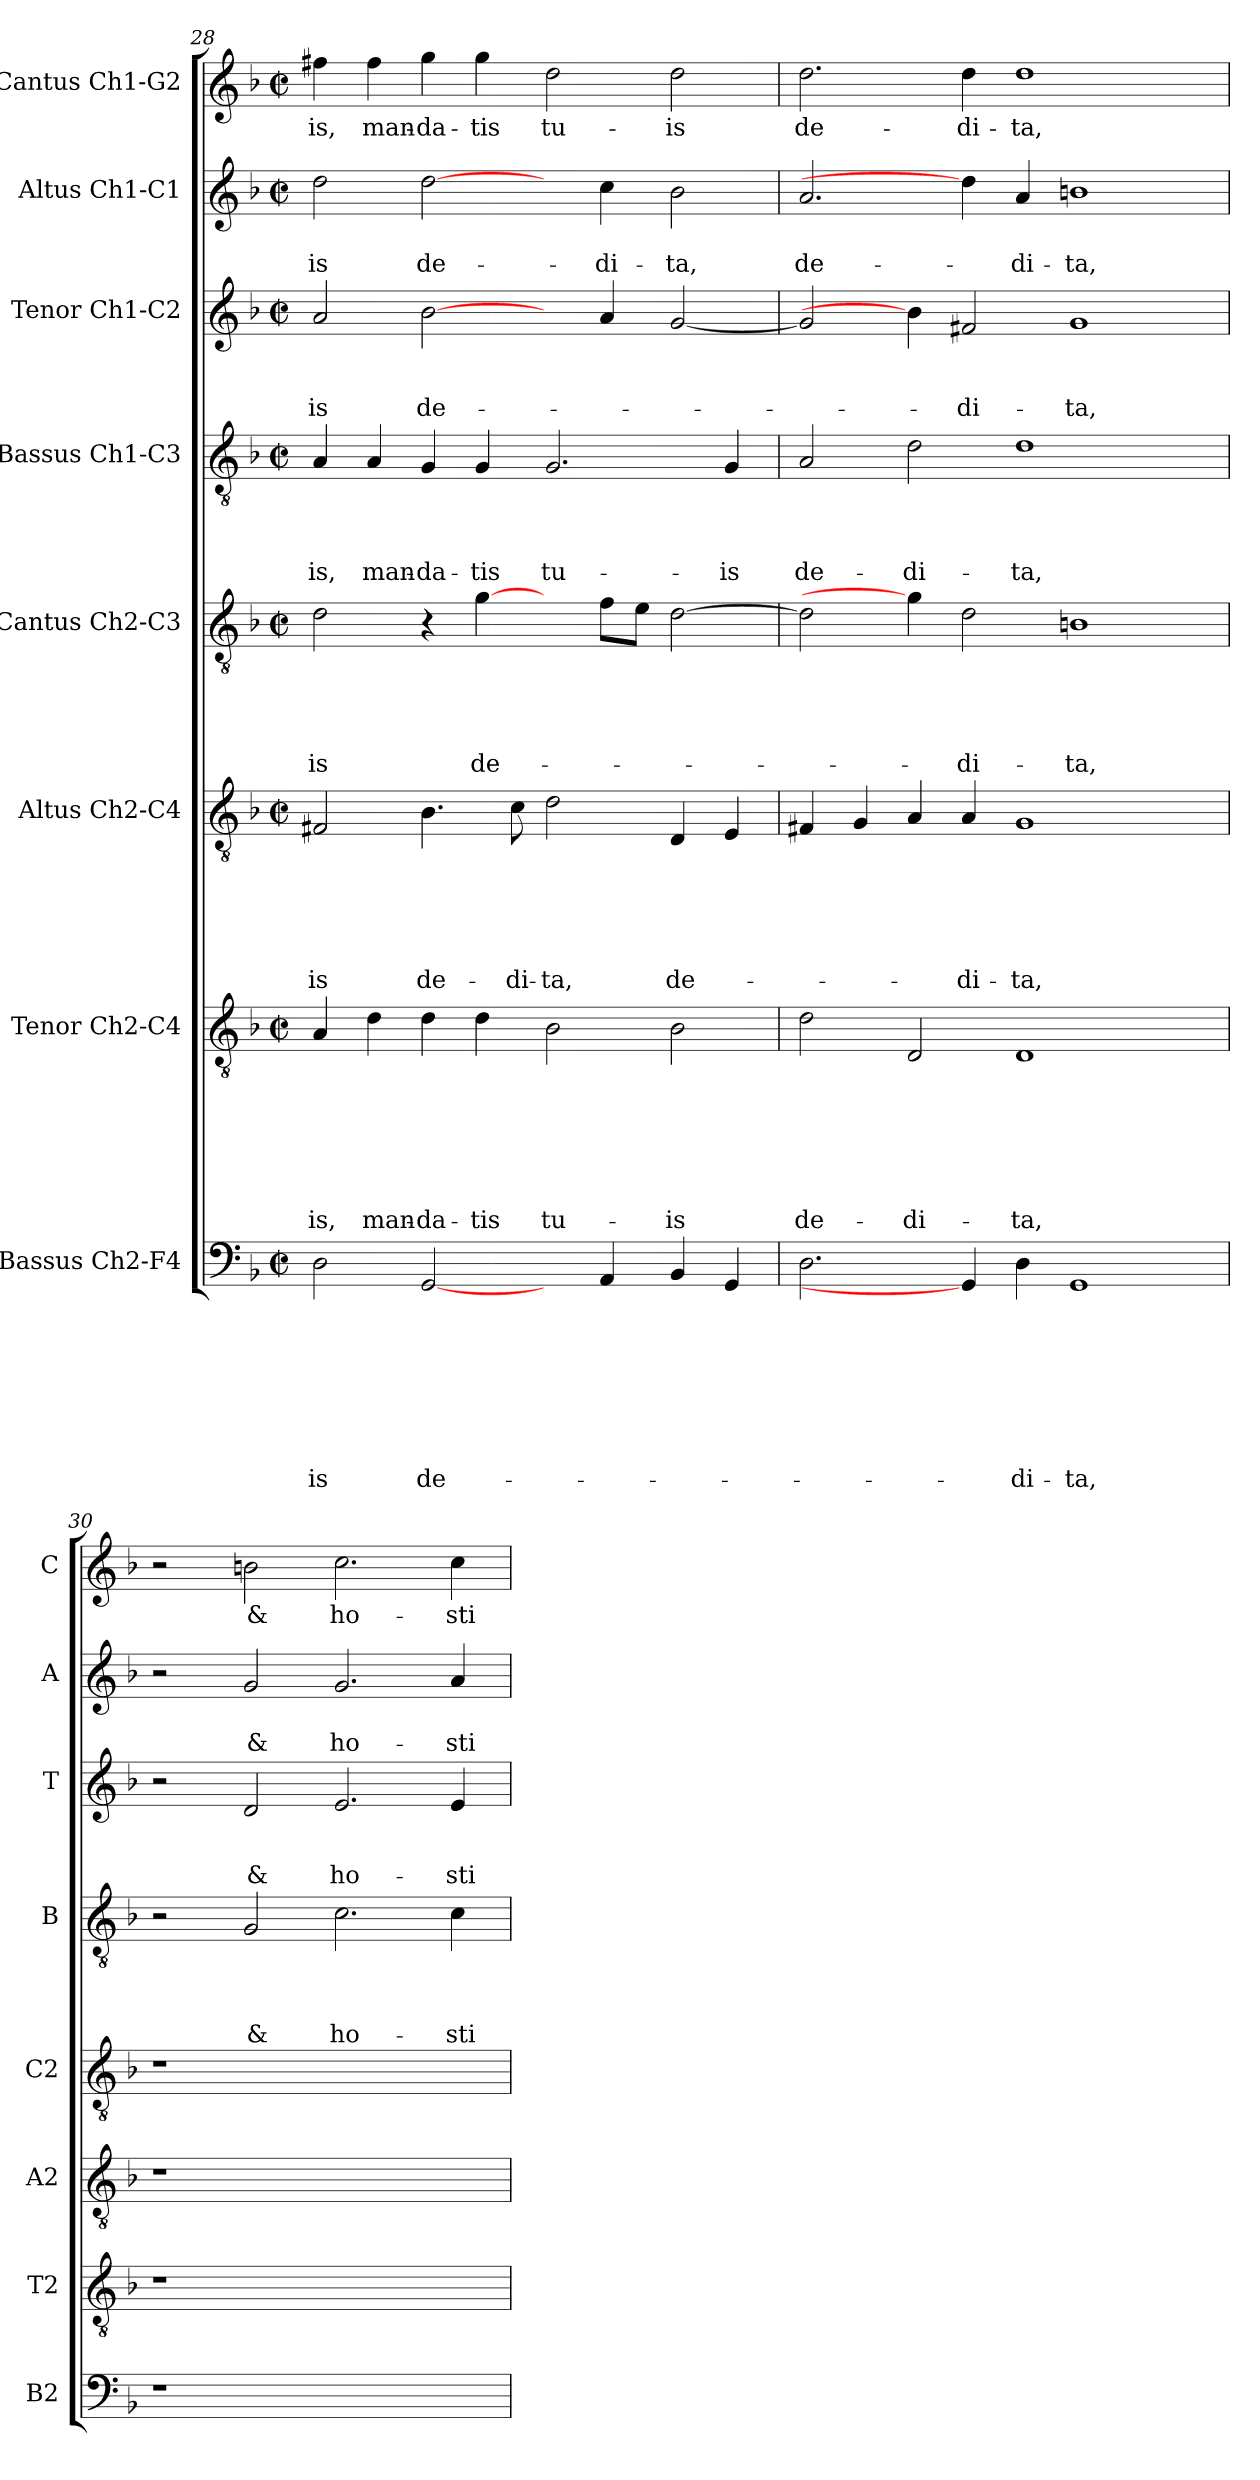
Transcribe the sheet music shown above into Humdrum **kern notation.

**kern	**text	**text	**text	**text	**text	**text	**text	**text	**kern	**text	**text	**text	**text	**text	**text	**text	**kern	**text	**text	**text	**text	**text	**text	**kern	**text	**text	**text	**text	**text	**kern	**text	**text	**text	**text	**kern	**text	**text	**text	**kern	**text	**text	**kern	**text
*part8	*part8	*part8	*part8	*part8	*part8	*part8	*part8	*part8	*part7	*part7	*part7	*part7	*part7	*part7	*part7	*part7	*part6	*part6	*part6	*part6	*part6	*part6	*part6	*part5	*part5	*part5	*part5	*part5	*part5	*part4	*part4	*part4	*part4	*part4	*part3	*part3	*part3	*part3	*part2	*part2	*part2	*part1	*part1
*staff8	*staff8	*staff8	*staff8	*staff8	*staff8	*staff8	*staff8	*staff8	*staff7	*staff7	*staff7	*staff7	*staff7	*staff7	*staff7	*staff7	*staff6	*staff6	*staff6	*staff6	*staff6	*staff6	*staff6	*staff5	*staff5	*staff5	*staff5	*staff5	*staff5	*staff4	*staff4	*staff4	*staff4	*staff4	*staff3	*staff3	*staff3	*staff3	*staff2	*staff2	*staff2	*staff1	*staff1
*I"Bassus Ch2-F4	*	*	*	*	*	*	*	*	*I"Tenor Ch2-C4	*	*	*	*	*	*	*	*I"Altus Ch2-C4	*	*	*	*	*	*	*I"Cantus Ch2-C3	*	*	*	*	*	*I"Bassus Ch1-C3	*	*	*	*	*I"Tenor Ch1-C2	*	*	*	*I"Altus Ch1-C1	*	*	*I"Cantus Ch1-G2	*
*I'B2	*	*	*	*	*	*	*	*	*I'T2	*	*	*	*	*	*	*	*I'A2	*	*	*	*	*	*	*I'C2	*	*	*	*	*	*I'B	*	*	*	*	*I'T	*	*	*	*I'A	*	*	*I'C	*
*clefF4	*	*	*	*	*	*	*	*	*clefGv2	*	*	*	*	*	*	*	*clefGv2	*	*	*	*	*	*	*clefGv2	*	*	*	*	*	*clefGv2	*	*	*	*	*clefG2	*	*	*	*clefG2	*	*	*clefG2	*
*k[b-]	*	*	*	*	*	*	*	*	*k[b-]	*	*	*	*	*	*	*	*k[b-]	*	*	*	*	*	*	*k[b-]	*	*	*	*	*	*k[b-]	*	*	*	*	*k[b-]	*	*	*	*k[b-]	*	*	*k[b-]	*
*F:	*	*	*	*	*	*	*	*	*F:	*	*	*	*	*	*	*	*F:	*	*	*	*	*	*	*F:	*	*	*	*	*	*F:	*	*	*	*	*F:	*	*	*	*F:	*	*	*F:	*
*M2/2	*	*	*	*	*	*	*	*	*M2/2	*	*	*	*	*	*	*	*M2/2	*	*	*	*	*	*	*M2/2	*	*	*	*	*	*M2/2	*	*	*	*	*M2/2	*	*	*	*M2/2	*	*	*M2/2	*
*met(c|)	*	*	*	*	*	*	*	*	*met(c|)	*	*	*	*	*	*	*	*met(c|)	*	*	*	*	*	*	*met(c|)	*	*	*	*	*	*met(c|)	*	*	*	*	*met(c|)	*	*	*	*met(c|)	*	*	*met(c|)	*
=28	=28	=28	=28	=28	=28	=28	=28	=28	=28	=28	=28	=28	=28	=28	=28	=28	=28	=28	=28	=28	=28	=28	=28	=28	=28	=28	=28	=28	=28	=28	=28	=28	=28	=28	=28	=28	=28	=28	=28	=28	=28	=28	=28
!	!	!	!	!	!	!	!	!LO:LY:b	!	!	!	!	!	!	!	!LO:LY:b	!	!	!	!	!	!	!LO:LY:b	!	!	!	!	!	!LO:LY:b	!	!	!	!	!LO:LY:b	!	!	!	!LO:LY:b	!	!	!LO:LY:b	!	!LO:LY:b
2D\	.	.	.	.	.	.	.	-is	4A/	.	.	.	.	.	.	-is,	2F#X/	.	.	.	.	.	-is	2d\	.	.	.	.	-is	4A/	.	.	.	-is,	2a/	.	.	-is	2dd\	.	-is	4ff#X\	-is,
!	!	!	!	!	!	!	!	!	!	!	!	!	!	!	!	!LO:LY:b	!	!	!	!	!	!	!	!	!	!	!	!	!	!	!	!	!	!LO:LY:b	!	!	!	!	!	!	!	!	!LO:LY:b
.	.	.	.	.	.	.	.	.	4d\	.	.	.	.	.	.	man-	.	.	.	.	.	.	.	.	.	.	.	.	.	4A/	.	.	.	man-	.	.	.	.	.	.	.	4ff#\	man-
!	!	!	!	!	!	!	!	!LO:LY:b	!	!	!	!	!	!	!	!LO:LY:b	!	!	!	!	!	!	!LO:LY:b	!	!	!	!	!	!	!	!	!	!	!LO:LY:b	!	!	!	!LO:LY:b	!	!	!LO:LY:b	!	!LO:LY:b
[2GG/	.	.	.	.	.	.	.	de-	4d\	.	.	.	.	.	.	-da-	4.B-\	.	.	.	.	.	de-	4r	.	.	.	.	.	4G/	.	.	.	-da-	[2b-\	.	.	de-	[2dd\	.	de-	4gg\	-da-
!	!	!	!	!	!	!	!	!	!	!	!	!	!	!	!	!LO:LY:b	!	!	!	!	!	!	!	!	!	!	!	!	!LO:LY:b	!	!	!	!	!LO:LY:b	!	!	!	!	!	!	!	!	!LO:LY:b
.	.	.	.	.	.	.	.	.	4d\	.	.	.	.	.	.	-tis	.	.	.	.	.	.	.	[4g\	.	.	.	.	de-	4G/	.	.	.	-tis	.	.	.	.	.	.	.	4gg\	-tis
!	!	!	!	!	!	!	!	!	!	!	!	!	!	!	!	!	!	!	!	!	!	!	!LO:LY:b	!	!	!	!	!	!	!	!	!	!	!	!	!	!	!	!	!	!	!	!
.	.	.	.	.	.	.	.	.	.	.	.	.	.	.	.	.	8c\	.	.	.	.	.	-di-	.	.	.	.	.	.	.	.	.	.	.	.	.	.	.	.	.	.	.	.
!	!	!	!	!	!	!	!	!	!	!	!	!	!	!	!	!LO:LY:b	!	!	!	!	!	!	!LO:LY:b	!	!	!	!	!	!	!	!	!	!	!LO:LY:b	!	!	!	!	!	!	!	!	!LO:LY:b
4ryy	.	.	.	.	.	.	.	.	2B-\	.	.	.	.	.	.	tu-	2d\	.	.	.	.	.	-ta,	4ryy	.	.	.	.	.	2.G/	.	.	.	tu-	4ryy	.	.	.	4ryy	.	.	2dd\	tu-
!	!	!	!	!	!	!	!	!	!	!	!	!	!	!	!	!	!	!	!	!	!	!	!	!	!	!	!	!	!	!	!	!	!	!	!	!	!	!	!	!	!LO:LY:b	!	!
4AA/	.	.	.	.	.	.	.	.	.	.	.	.	.	.	.	.	.	.	.	.	.	.	.	8f\L	.	.	.	.	.	.	.	.	.	.	4a/	.	.	.	4cc\	.	-di-	.	.
.	.	.	.	.	.	.	.	.	.	.	.	.	.	.	.	.	.	.	.	.	.	.	.	8e\J	.	.	.	.	.	.	.	.	.	.	.	.	.	.	.	.	.	.	.
!	!	!	!	!	!	!	!	!	!	!	!	!	!	!	!	!LO:LY:b	!	!	!	!	!	!	!LO:LY:b	!	!	!	!	!	!	!	!	!	!	!	!	!	!	!	!	!	!LO:LY:b	!	!LO:LY:b
4BB-/	.	.	.	.	.	.	.	.	2B-\	.	.	.	.	.	.	-is	4D/	.	.	.	.	.	de-	[2d\	.	.	.	.	.	.	.	.	.	.	[2g/	.	.	.	2b-\	.	-ta,	2dd\	-is
!	!	!	!	!	!	!	!	!	!	!	!	!	!	!	!	!	!	!	!	!	!	!	!	!	!	!	!	!	!	!	!	!	!	!LO:LY:b	!	!	!	!	!	!	!	!	!
4GG/	.	.	.	.	.	.	.	.	.	.	.	.	.	.	.	.	4E/	.	.	.	.	.	.	.	.	.	.	.	.	4G/	.	.	.	-is	.	.	.	.	.	.	.	.	.
=29	=29	=29	=29	=29	=29	=29	=29	=29	=29	=29	=29	=29	=29	=29	=29	=29	=29	=29	=29	=29	=29	=29	=29	=29	=29	=29	=29	=29	=29	=29	=29	=29	=29	=29	=29	=29	=29	=29	=29	=29	=29	=29	=29
!	!	!	!	!	!	!	!	!	!	!	!	!	!	!	!	!LO:LY:b	!	!	!	!	!	!	!	!	!	!	!	!	!	!	!	!	!	!LO:LY:b	!	!	!	!	!	!	!LO:LY:b	!	!LO:LY:b
2.D\	.	.	.	.	.	.	.	.	2d\	.	.	.	.	.	.	de-	4F#X/	.	.	.	.	.	.	2d\]	.	.	.	.	.	2A/	.	.	.	de-	2g/]	.	.	.	2.a/	.	de-	2.dd\	de-
.	.	.	.	.	.	.	.	.	.	.	.	.	.	.	.	.	4G/	.	.	.	.	.	.	.	.	.	.	.	.	.	.	.	.	.	.	.	.	.	.	.	.	.	.
!	!	!	!	!	!	!	!	!	!	!	!	!	!	!	!	!LO:LY:b	!	!	!	!	!	!	!	!	!	!	!	!	!	!	!	!	!	!LO:LY:b	!	!	!	!	!	!	!	!	!
.	.	.	.	.	.	.	.	.	2D/	.	.	.	.	.	.	-di-	4A/	.	.	.	.	.	.	4g\]	.	.	.	.	.	2d\	.	.	.	-di-	4b-\]	.	.	.	.	.	.	.	.
!	!	!	!	!	!	!	!	!	!	!	!	!	!	!	!	!	!	!	!	!	!	!	!LO:LY:b	!	!	!	!	!	!LO:LY:b	!	!	!	!	!	!	!	!	!LO:LY:b	!	!	!	!	!LO:LY:b
4GG/]	.	.	.	.	.	.	.	.	.	.	.	.	.	.	.	.	4A/	.	.	.	.	.	-di-	2d\	.	.	.	.	-di-	.	.	.	.	.	2f#X/	.	.	-di-	4dd\]	.	.	4dd\	-di-
!	!	!	!	!	!	!	!	!LO:LY:b	!	!	!	!	!	!	!	!LO:LY:b	!	!	!	!	!	!	!LO:LY:b	!	!	!	!	!	!	!	!	!	!	!LO:LY:b	!	!	!	!	!	!	!LO:LY:b	!	!LO:LY:b
4D\	.	.	.	.	.	.	.	-di-	1D	.	.	.	.	.	.	-ta,	1G	.	.	.	.	.	-ta,	.	.	.	.	.	.	1d	.	.	.	-ta,	.	.	.	.	4a/	.	-di-	1dd	-ta,
!	!	!	!	!	!	!	!	!LO:LY:b	!	!	!	!	!	!	!	!	!	!	!	!	!	!	!	!	!	!	!	!	!LO:LY:b	!	!	!	!	!	!	!	!	!LO:LY:b	!	!	!LO:LY:b	!	!
1GG	.	.	.	.	.	.	.	-ta,	.	.	.	.	.	.	.	.	.	.	.	.	.	.	.	1Bn	.	.	.	.	-ta,	.	.	.	.	.	1g	.	.	-ta,	1bn	.	-ta,	.	.
.	.	.	.	.	.	.	.	.	4ryy	.	.	.	.	.	.	.	4ryy	.	.	.	.	.	.	.	.	.	.	.	.	4ryy	.	.	.	.	.	.	.	.	.	.	.	4ryy	.
=30	=30	=30	=30	=30	=30	=30	=30	=30	=30	=30	=30	=30	=30	=30	=30	=30	=30	=30	=30	=30	=30	=30	=30	=30	=30	=30	=30	=30	=30	=30	=30	=30	=30	=30	=30	=30	=30	=30	=30	=30	=30	=30	=30
1r	.	.	.	.	.	.	.	.	1r	.	.	.	.	.	.	.	1r	.	.	.	.	.	.	1r	.	.	.	.	.	2r	.	.	.	.	2r	.	.	.	2r	.	.	2r	.
!	!	!	!	!	!	!	!	!	!	!	!	!	!	!	!	!	!	!	!	!	!	!	!	!	!	!	!	!	!	!	!	!	!	!LO:LY:b	!	!	!	!LO:LY:b	!	!	!LO:LY:b	!	!LO:LY:b
.	.	.	.	.	.	.	.	.	.	.	.	.	.	.	.	.	.	.	.	.	.	.	.	.	.	.	.	.	.	2G/	.	.	.	&	2d/	.	.	&	2g/	.	&	2bn\	&
!	!	!	!	!	!	!	!	!	!	!	!	!	!	!	!	!	!	!	!	!	!	!	!	!	!	!	!	!	!	!	!	!	!	!LO:LY:b	!	!	!	!LO:LY:b	!	!	!LO:LY:b	!	!LO:LY:b
1ryy	.	.	.	.	.	.	.	.	1ryy	.	.	.	.	.	.	.	1ryy	.	.	.	.	.	.	1ryy	.	.	.	.	.	2.c\	.	.	.	ho-	2.e/	.	.	ho-	2.g/	.	ho-	2.cc\	ho-
!	!	!	!	!	!	!	!	!	!	!	!	!	!	!	!	!	!	!	!	!	!	!	!	!	!	!	!	!	!	!	!	!	!	!LO:LY:b	!	!	!	!LO:LY:b	!	!	!LO:LY:b	!	!LO:LY:b
.	.	.	.	.	.	.	.	.	.	.	.	.	.	.	.	.	.	.	.	.	.	.	.	.	.	.	.	.	.	4c\	.	.	.	-sti-	4e/	.	.	-sti-	4a/	.	-sti-	4cc\	-sti-
=	=	=	=	=	=	=	=	=	=	=	=	=	=	=	=	=	=	=	=	=	=	=	=	=	=	=	=	=	=	=	=	=	=	=	=	=	=	=	=	=	=	=	=
*-	*-	*-	*-	*-	*-	*-	*-	*-	*-	*-	*-	*-	*-	*-	*-	*-	*-	*-	*-	*-	*-	*-	*-	*-	*-	*-	*-	*-	*-	*-	*-	*-	*-	*-	*-	*-	*-	*-	*-	*-	*-	*-	*-
